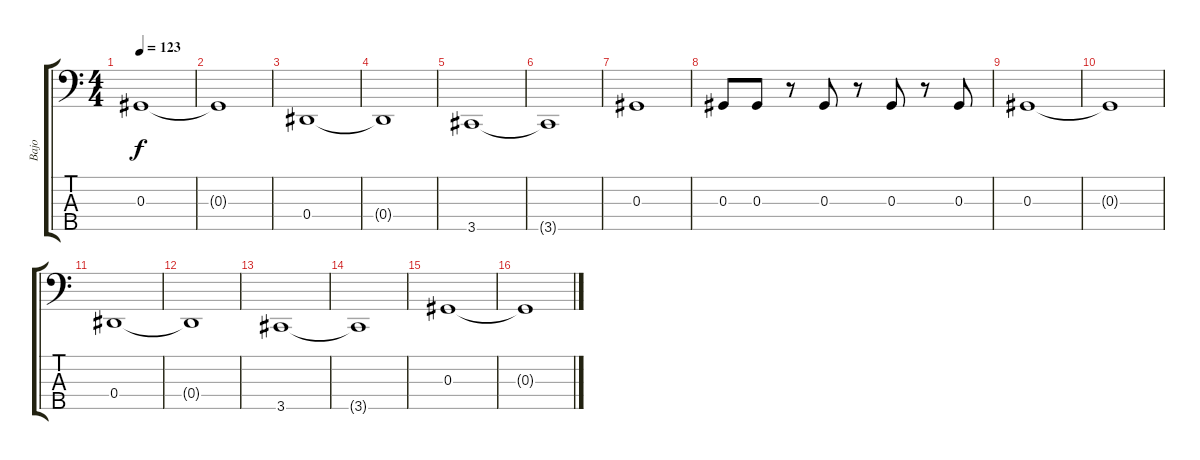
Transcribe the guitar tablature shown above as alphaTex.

\track ("Bajo" "Bajo") {instrument acousticbass}
\staff {score tabs}
\tuning (Gb2 Db2 Ab1 Eb1 Bb0) {hide}
\ts (4 4)
\tempo 123
\clef f4
\ks c
0.3.1{dy f} |
0.3{t}.1 |
0.4.1 |
0.4{t}.1 |
3.5.1 |
3.5{t}.1 |
0.3.1 |
0.3.8 0.3.8 r.8 0.3.8 r.8 0.3.8 r.8 0.3.8 |
0.3.1 |
0.3{t}.1 |
0.4.1 |
0.4{t}.1 |
3.5.1 |
3.5{t}.1 |
0.3.1 |
0.3{t}.1
